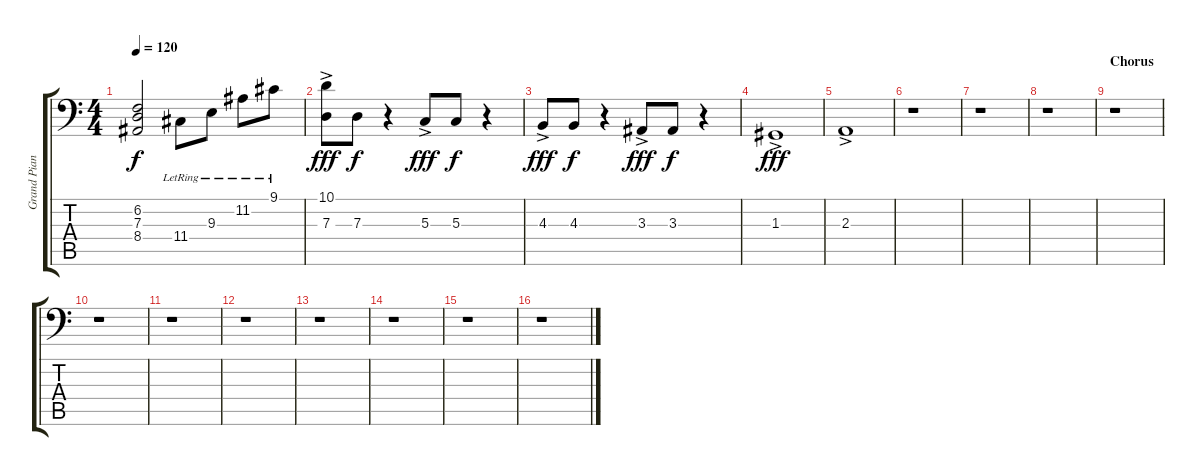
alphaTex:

\track ("Grand Piano (L. Hand)" "Grand Pian") {instrument acousticgrandpiano}
\staff {score tabs}
\tuning (E3 B2 G2 D2 A1 D1) {hide}
\ts (4 4)
\tempo 120
\clef f4
\ks c
(6.2 7.3 8.4).2{dy f} 11.4{lr}.8 9.3{lr}.8 11.2{lr}.8 9.1{lr}.8 |
(10.1 7.3{ac}).8{dy fff} 7.3.8{dy f} r.4 5.3{ac}.8{dy fff} 5.3.8{dy f} r.4 |
4.3{ac}.8{dy fff} 4.3.8{dy f} r.4 3.3{ac}.8{dy fff} 3.3.8{dy f} r.4 |
1.3{ac}.1{dy fff} |
2.3{ac}.1 |
r.1 |
r.1 |
r.1 |
\section ("" "Chorus")
r.1 |
r.1 |
r.1 |
r.1 |
r.1 |
r.1 |
r.1 |
r.1
